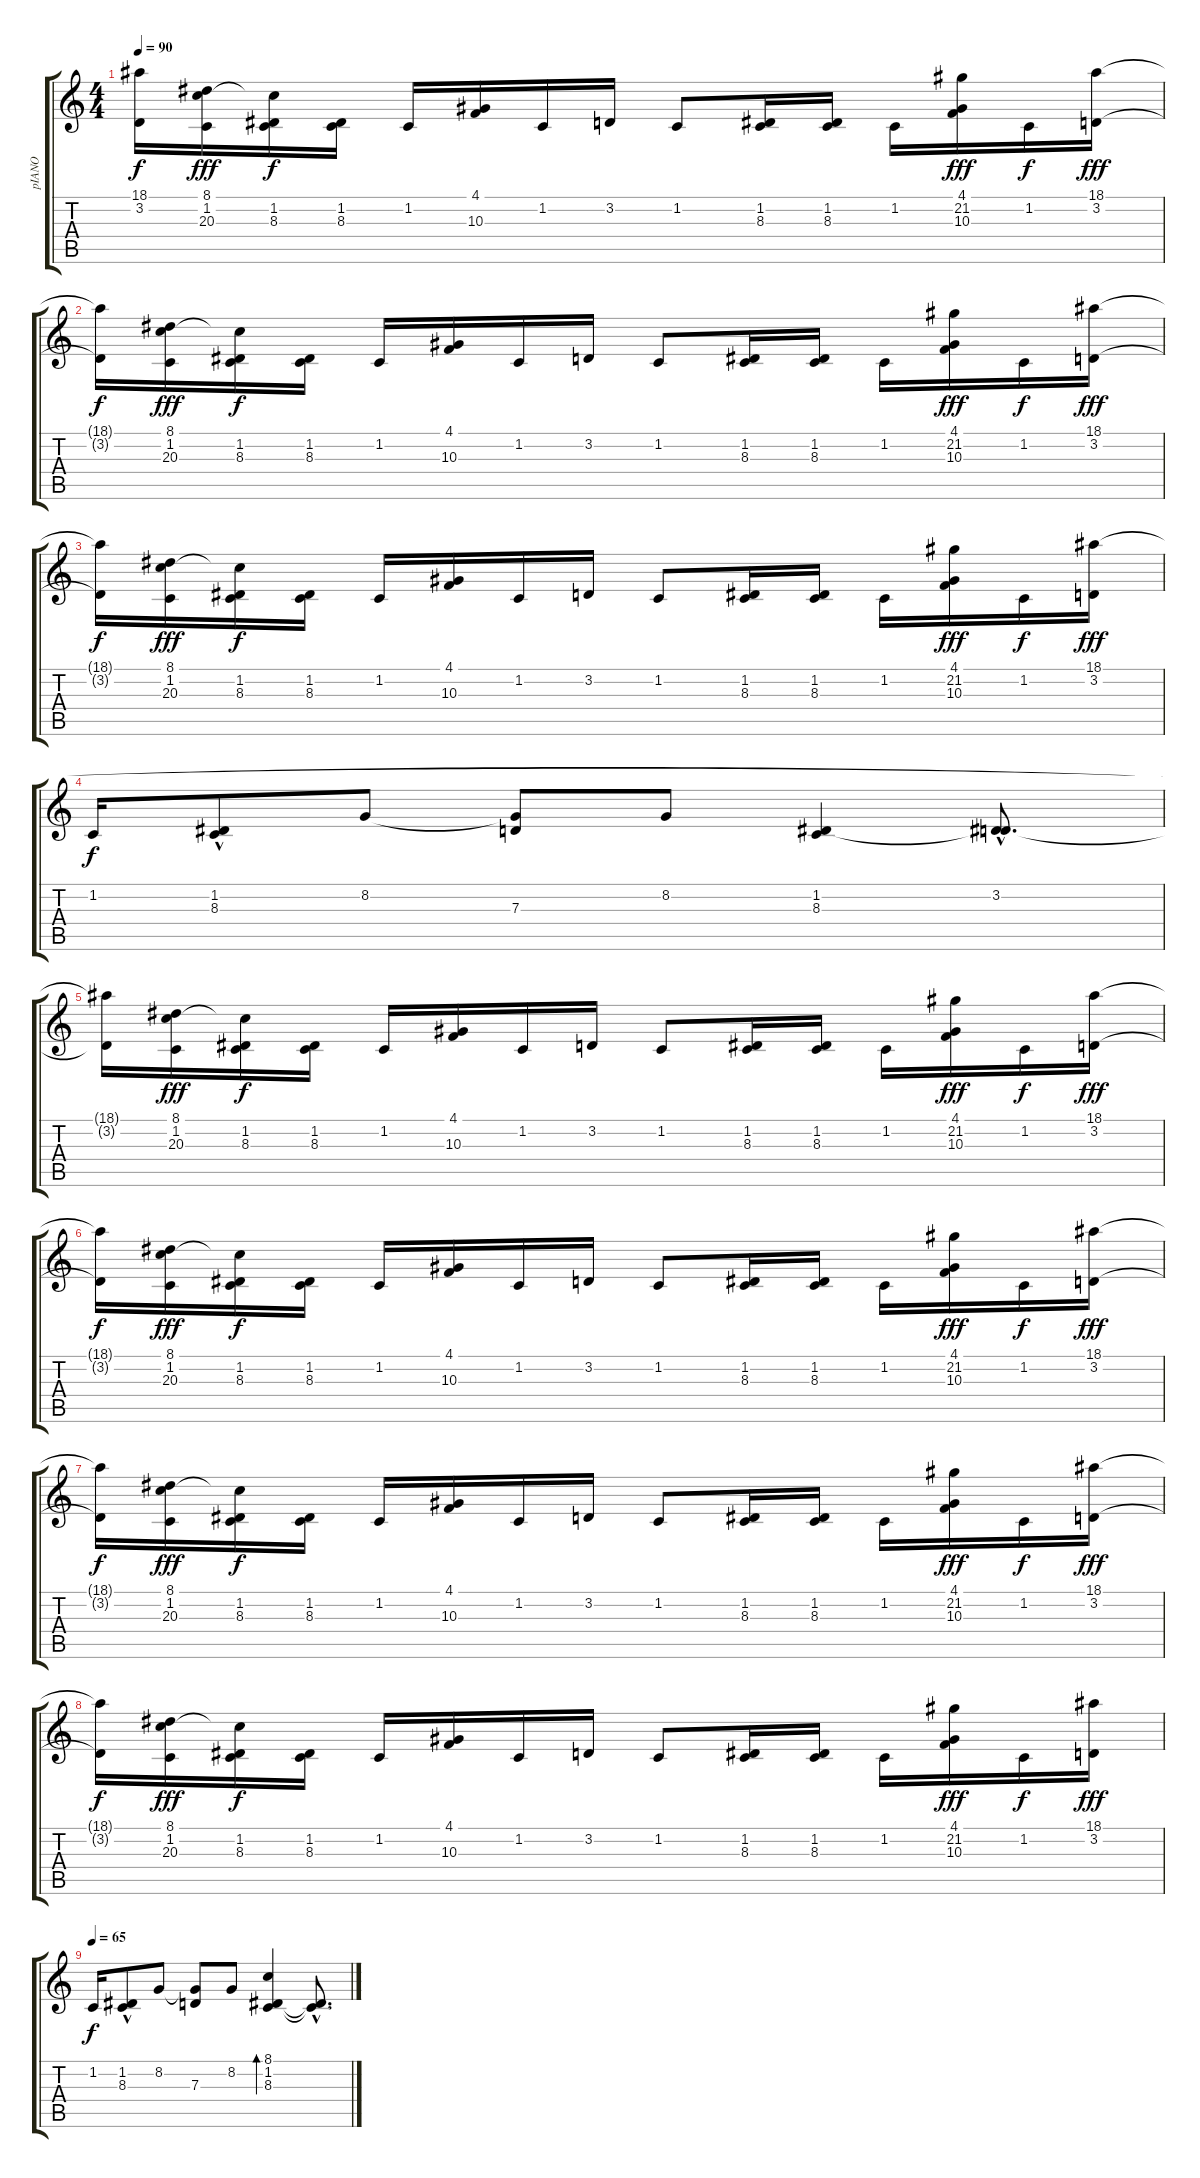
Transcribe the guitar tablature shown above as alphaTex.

\track ("pIANO" "pIANO") {instrument brightacousticpiano}
\staff {score tabs}
\tuning (E4 B3 G3 D3 A2 E2) {hide}
\ts (4 4)
\tempo 90
\clef g2
\ks c
(18.1{t} 3.2{t}).16{dy f} (8.1 1.2 20.3).16{dy fff} (8.1{t} 1.2 8.3).16{dy f} (1.2 8.3).16 1.2.16 (4.1 10.3).16 1.2.16 3.2.16 1.2.8 (1.2 8.3).16 (1.2 8.3).16 1.2.16 (4.1 21.2 10.3).16{dy fff} 1.2.16{dy f} (18.1 3.2).16{dy fff} |
(18.1{t} 3.2{t}).16{dy f} (8.1 1.2 20.3).16{dy fff} (8.1{t} 1.2 8.3).16{dy f} (1.2 8.3).16 1.2.16 (4.1 10.3).16 1.2.16 3.2.16 1.2.8 (1.2 8.3).16 (1.2 8.3).16 1.2.16 (4.1 21.2 10.3).16{dy fff} 1.2.16{dy f} (18.1 3.2).16{dy fff} |
(18.1{t} 3.2{t}).16{dy f} (8.1 1.2 20.3).16{dy fff} (8.1{t} 1.2 8.3).16{dy f} (1.2 8.3).16 1.2.16 (4.1 10.3).16 1.2.16 3.2.16 1.2.8 (1.2 8.3).16 (1.2 8.3).16 1.2.16 (4.1 21.2 10.3).16{dy fff} 1.2.16{dy f} (18.1 3.2).16{dy fff} |
1.2.16{dy f} (1.2 8.3{hac}).8 8.2.8 (8.2{t} 7.3).8 8.2.8 (1.2 8.3).4 (3.2{hac} 8.3{hac t}).8{d} |
(18.1{t} 3.2{t}).16 (8.1 1.2 20.3).16{dy fff} (8.1{t} 1.2 8.3).16{dy f} (1.2 8.3).16 1.2.16 (4.1 10.3).16 1.2.16 3.2.16 1.2.8 (1.2 8.3).16 (1.2 8.3).16 1.2.16 (4.1 21.2 10.3).16{dy fff} 1.2.16{dy f} (18.1 3.2).16{dy fff} |
(18.1{t} 3.2{t}).16{dy f} (8.1 1.2 20.3).16{dy fff} (8.1{t} 1.2 8.3).16{dy f} (1.2 8.3).16 1.2.16 (4.1 10.3).16 1.2.16 3.2.16 1.2.8 (1.2 8.3).16 (1.2 8.3).16 1.2.16 (4.1 21.2 10.3).16{dy fff} 1.2.16{dy f} (18.1 3.2).16{dy fff} |
(18.1{t} 3.2{t}).16{dy f} (8.1 1.2 20.3).16{dy fff} (8.1{t} 1.2 8.3).16{dy f} (1.2 8.3).16 1.2.16 (4.1 10.3).16 1.2.16 3.2.16 1.2.8 (1.2 8.3).16 (1.2 8.3).16 1.2.16 (4.1 21.2 10.3).16{dy fff} 1.2.16{dy f} (18.1 3.2).16{dy fff} |
(18.1{t} 3.2{t}).16{dy f} (8.1 1.2 20.3).16{dy fff} (8.1{t} 1.2 8.3).16{dy f} (1.2 8.3).16 1.2.16 (4.1 10.3).16 1.2.16 3.2.16 1.2.8 (1.2 8.3).16 (1.2 8.3).16 1.2.16 (4.1 21.2 10.3).16{dy fff} 1.2.16{dy f} (18.1 3.2).16{dy fff} |
\tempo 65
1.2.16{dy f} (1.2 8.3{hac}).8 8.2.8 (8.2{t} 7.3).8 8.2.8 (8.1 1.2 8.3).4{bd 480} (1.2{hac t} 8.3{hac t}).8{d}
